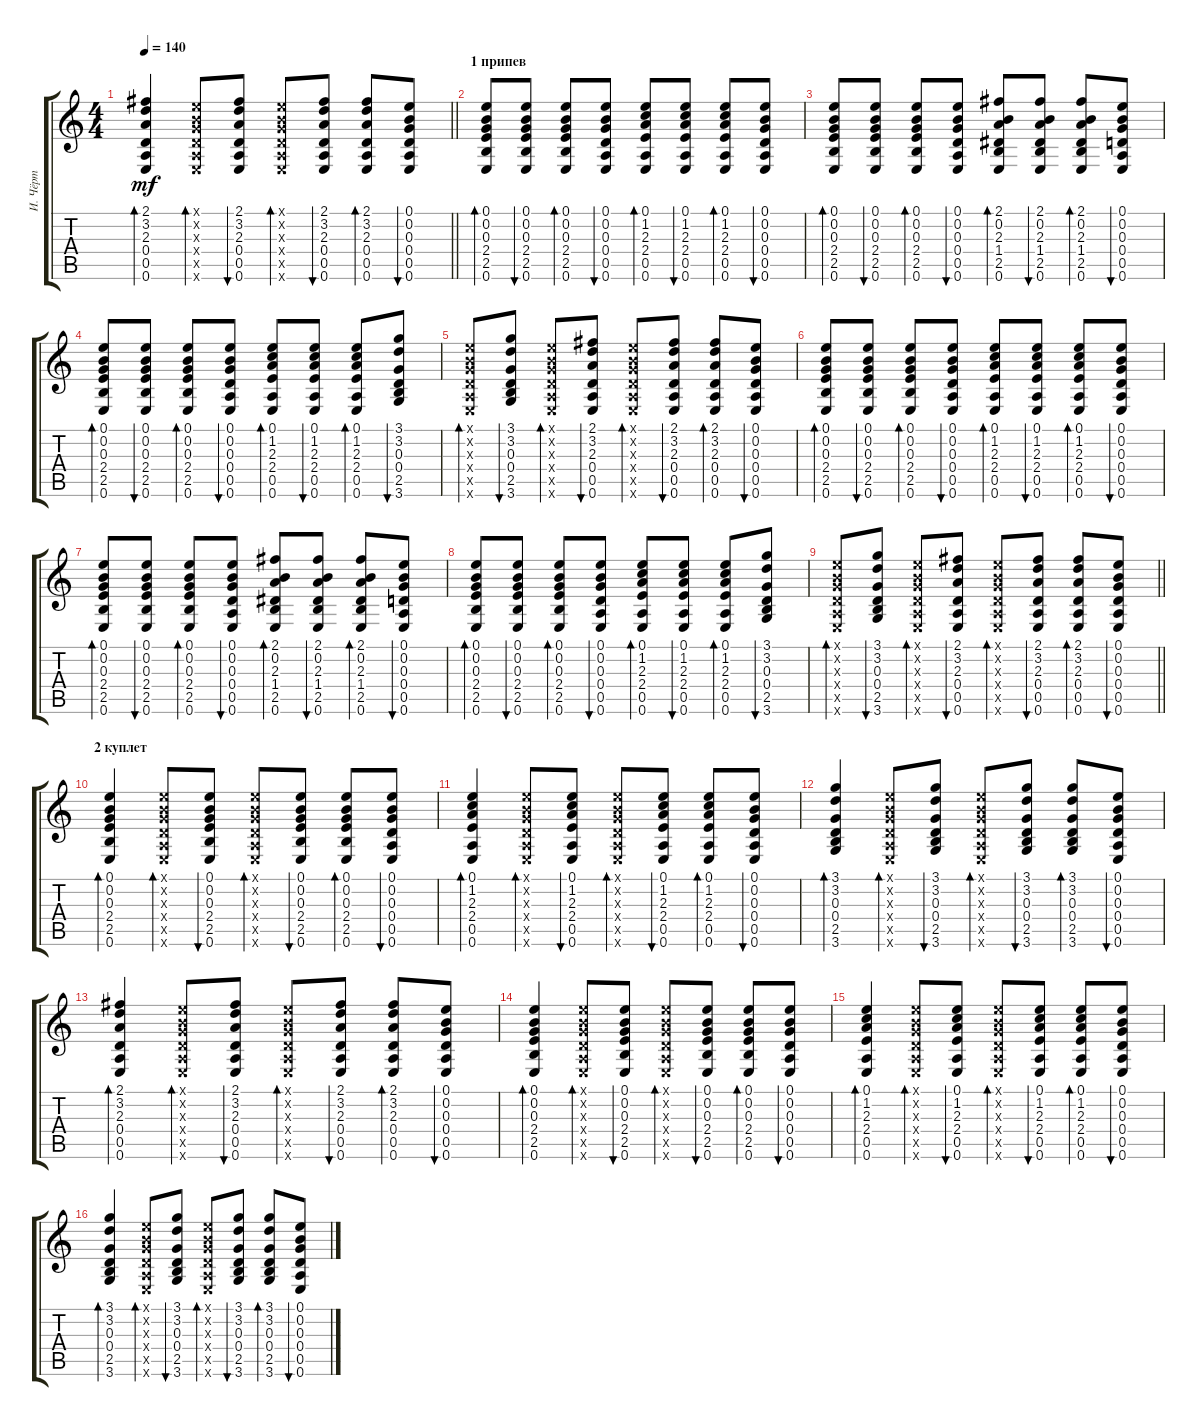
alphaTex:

\track ("И. Чёрт" "И. Чёрт") {instrument electricguitarclean}
\staff {score tabs}
\tuning (E4 B3 G3 D3 A2 E2) {hide}
\ts (4 4)
\tempo 140
\clef g2
\barLineRight lightlight
\ks c
(2.1 3.2 2.3 0.4 0.5 0.6).4{bd 30 dy mf} (0.1{x} 0.2{x} 0.3{x} 0.4{x} 0.5{x} 0.6{x}).8{bd 30} (2.1 3.2 2.3 0.4 0.5 0.6).8{bu 30} (0.1{x} 0.2{x} 0.3{x} 0.4{x} 0.5{x} 0.6{x}).8{bd 30} (2.1 3.2 2.3 0.4 0.5 0.6).8{bu 30} (2.1 3.2 2.3 0.4 0.5 0.6).8{bd 30} (0.1 0.2 0.3 0.4 0.5 0.6).8{bu 30} |
\section ("" "1 припев")
(0.1 0.2 0.3 2.4 2.5 0.6).8{bd 30} (0.1 0.2 0.3 2.4 2.5 0.6).8{bu 30} (0.1 0.2 0.3 2.4 2.5 0.6).8{bd 30} (0.1 0.2 0.3 0.4 0.5 0.6).8{bu 30} (0.1 1.2 2.3 2.4 0.5 0.6).8{bd 30} (0.1 1.2 2.3 2.4 0.5 0.6).8{bu 30} (0.1 1.2 2.3 2.4 0.5 0.6).8{bd 30} (0.1 0.2 0.3 0.4 0.5 0.6).8{bu 30} |
(0.1 0.2 0.3 2.4 2.5 0.6).8{bd 30} (0.1 0.2 0.3 2.4 2.5 0.6).8{bu 30} (0.1 0.2 0.3 2.4 2.5 0.6).8{bd 30} (0.1 0.2 0.3 0.4 0.5 0.6).8{bu 30} (2.1 0.2 2.3 1.4 2.5 0.6).8{bd 30} (2.1 0.2 2.3 1.4 2.5 0.6).8{bu 30} (2.1 0.2 2.3 1.4 2.5 0.6).8{bd 30} (0.1 0.2 0.3 0.4 0.5 0.6).8{bu 30} |
(0.1 0.2 0.3 2.4 2.5 0.6).8{bd 30} (0.1 0.2 0.3 2.4 2.5 0.6).8{bu 30} (0.1 0.2 0.3 2.4 2.5 0.6).8{bd 30} (0.1 0.2 0.3 0.4 0.5 0.6).8{bu 30} (0.1 1.2 2.3 2.4 0.5 0.6).8{bd 30} (0.1 1.2 2.3 2.4 0.5 0.6).8{bu 30} (0.1 1.2 2.3 2.4 0.5 0.6).8{bd 30} (3.1 3.2 0.3 0.4 2.5 3.6).8{bu 30} |
(0.1{x} 0.2{x} 0.3{x} 0.4{x} 0.5{x} 0.6{x}).8{bd 30} (3.1 3.2 0.3 0.4 2.5 3.6).8{bu 30} (0.1{x} 0.2{x} 0.3{x} 0.4{x} 0.5{x} 0.6{x}).8{bd 30} (2.1 3.2 2.3 0.4 0.5 0.6).8{bu 30} (0.1{x} 0.2{x} 0.3{x} 0.4{x} 0.5{x} 0.6{x}).8{bd 30} (2.1 3.2 2.3 0.4 0.5 0.6).8{bu 30} (2.1 3.2 2.3 0.4 0.5 0.6).8{bd 30} (0.1 0.2 0.3 0.4 0.5 0.6).8{bu 30} |
(0.1 0.2 0.3 2.4 2.5 0.6).8{bd 30} (0.1 0.2 0.3 2.4 2.5 0.6).8{bu 30} (0.1 0.2 0.3 2.4 2.5 0.6).8{bd 30} (0.1 0.2 0.3 0.4 0.5 0.6).8{bu 30} (0.1 1.2 2.3 2.4 0.5 0.6).8{bd 30} (0.1 1.2 2.3 2.4 0.5 0.6).8{bu 30} (0.1 1.2 2.3 2.4 0.5 0.6).8{bd 30} (0.1 0.2 0.3 0.4 0.5 0.6).8{bu 30} |
(0.1 0.2 0.3 2.4 2.5 0.6).8{bd 30} (0.1 0.2 0.3 2.4 2.5 0.6).8{bu 30} (0.1 0.2 0.3 2.4 2.5 0.6).8{bd 30} (0.1 0.2 0.3 0.4 0.5 0.6).8{bu 30} (2.1 0.2 2.3 1.4 2.5 0.6).8{bd 30} (2.1 0.2 2.3 1.4 2.5 0.6).8{bu 30} (2.1 0.2 2.3 1.4 2.5 0.6).8{bd 30} (0.1 0.2 0.3 0.4 0.5 0.6).8{bu 30} |
(0.1 0.2 0.3 2.4 2.5 0.6).8{bd 30} (0.1 0.2 0.3 2.4 2.5 0.6).8{bu 30} (0.1 0.2 0.3 2.4 2.5 0.6).8{bd 30} (0.1 0.2 0.3 0.4 0.5 0.6).8{bu 30} (0.1 1.2 2.3 2.4 0.5 0.6).8{bd 30} (0.1 1.2 2.3 2.4 0.5 0.6).8{bu 30} (0.1 1.2 2.3 2.4 0.5 0.6).8{bd 30} (3.1 3.2 0.3 0.4 2.5 3.6).8{bu 30} |
\barLineRight lightlight
(0.1{x} 0.2{x} 0.3{x} 0.4{x} 0.5{x} 0.6{x}).8{bd 30} (3.1 3.2 0.3 0.4 2.5 3.6).8{bu 30} (0.1{x} 0.2{x} 0.3{x} 0.4{x} 0.5{x} 0.6{x}).8{bd 30} (2.1 3.2 2.3 0.4 0.5 0.6).8{bu 30} (0.1{x} 0.2{x} 0.3{x} 0.4{x} 0.5{x} 0.6{x}).8{bd 30} (2.1 3.2 2.3 0.4 0.5 0.6).8{bu 30} (2.1 3.2 2.3 0.4 0.5 0.6).8{bd 30} (0.1 0.2 0.3 0.4 0.5 0.6).8{bu 30} |
\section ("" "2 куплет")
(0.1 0.2 0.3 2.4 2.5 0.6).4{bd 30} (0.1{x} 0.2{x} 0.3{x} 0.4{x} 0.5{x} 0.6{x}).8{bd 30} (0.1 0.2 0.3 2.4 2.5 0.6).8{bu 30} (0.1{x} 0.2{x} 0.3{x} 0.4{x} 0.5{x} 0.6{x}).8{bd 30} (0.1 0.2 0.3 2.4 2.5 0.6).8{bu 30} (0.1 0.2 0.3 2.4 2.5 0.6).8{bd 30} (0.1 0.2 0.3 0.4 0.5 0.6).8{bu 30} |
(0.1 1.2 2.3 2.4 0.5 0.6).4{bd 30} (0.1{x} 0.2{x} 0.3{x} 0.4{x} 0.5{x} 0.6{x}).8{bd 30} (0.1 1.2 2.3 2.4 0.5 0.6).8{bu 30} (0.1{x} 0.2{x} 0.3{x} 0.4{x} 0.5{x} 0.6{x}).8{bd 30} (0.1 1.2 2.3 2.4 0.5 0.6).8{bu 30} (0.1 1.2 2.3 2.4 0.5 0.6).8{bd 30} (0.1 0.2 0.3 0.4 0.5 0.6).8{bu 30} |
(3.1 3.2 0.3 0.4 2.5 3.6).4{bd 30} (0.1{x} 0.2{x} 0.3{x} 0.4{x} 0.5{x} 0.6{x}).8{bd 30} (3.1 3.2 0.3 0.4 2.5 3.6).8{bu 30} (0.1{x} 0.2{x} 0.3{x} 0.4{x} 0.5{x} 0.6{x}).8{bd 30} (3.1 3.2 0.3 0.4 2.5 3.6).8{bu 30} (3.1 3.2 0.3 0.4 2.5 3.6).8{bd 30} (0.1 0.2 0.3 0.4 0.5 0.6).8{bu 30} |
(2.1 3.2 2.3 0.4 0.5 0.6).4{bd 30} (0.1{x} 0.2{x} 0.3{x} 0.4{x} 0.5{x} 0.6{x}).8{bd 30} (2.1 3.2 2.3 0.4 0.5 0.6).8{bu 30} (0.1{x} 0.2{x} 0.3{x} 0.4{x} 0.5{x} 0.6{x}).8{bd 30} (2.1 3.2 2.3 0.4 0.5 0.6).8{bu 30} (2.1 3.2 2.3 0.4 0.5 0.6).8{bd 30} (0.1 0.2 0.3 0.4 0.5 0.6).8{bu 30} |
(0.1 0.2 0.3 2.4 2.5 0.6).4{bd 30} (0.1{x} 0.2{x} 0.3{x} 0.4{x} 0.5{x} 0.6{x}).8{bd 30} (0.1 0.2 0.3 2.4 2.5 0.6).8{bu 30} (0.1{x} 0.2{x} 0.3{x} 0.4{x} 0.5{x} 0.6{x}).8{bd 30} (0.1 0.2 0.3 2.4 2.5 0.6).8{bu 30} (0.1 0.2 0.3 2.4 2.5 0.6).8{bd 30} (0.1 0.2 0.3 0.4 0.5 0.6).8{bu 30} |
(0.1 1.2 2.3 2.4 0.5 0.6).4{bd 30} (0.1{x} 0.2{x} 0.3{x} 0.4{x} 0.5{x} 0.6{x}).8{bd 30} (0.1 1.2 2.3 2.4 0.5 0.6).8{bu 30} (0.1{x} 0.2{x} 0.3{x} 0.4{x} 0.5{x} 0.6{x}).8{bd 30} (0.1 1.2 2.3 2.4 0.5 0.6).8{bu 30} (0.1 1.2 2.3 2.4 0.5 0.6).8{bd 30} (0.1 0.2 0.3 0.4 0.5 0.6).8{bu 30} |
(3.1 3.2 0.3 0.4 2.5 3.6).4{bd 30} (0.1{x} 0.2{x} 0.3{x} 0.4{x} 0.5{x} 0.6{x}).8{bd 30} (3.1 3.2 0.3 0.4 2.5 3.6).8{bu 30} (0.1{x} 0.2{x} 0.3{x} 0.4{x} 0.5{x} 0.6{x}).8{bd 30} (3.1 3.2 0.3 0.4 2.5 3.6).8{bu 30} (3.1 3.2 0.3 0.4 2.5 3.6).8{bd 30} (0.1 0.2 0.3 0.4 0.5 0.6).8{bu 30}
